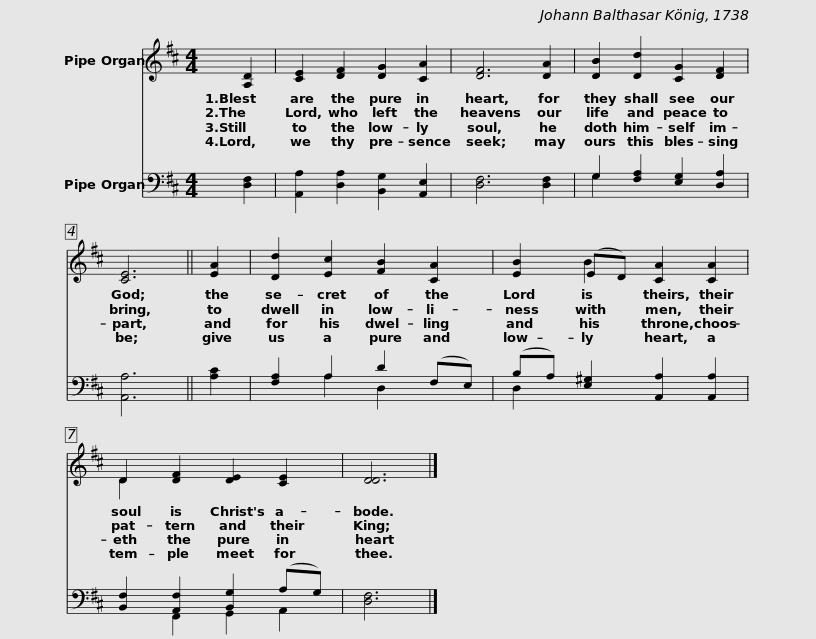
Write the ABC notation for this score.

X:1
%%score ( 1 2 ) ( 3 4 )
L:1/8
M:4/4
I:linebreak $
K:D
V:1 treble
V:2 treble
V:3 bass
V:4 bass
V:1
 [A,D]2 | [CE]2 [DF]2 [DG]2 [CA]2 | [DF]6 [DA]2 | [DB]2 [Dd]2 [CG]2 [DF]2 | [CE]6 ||$ %5
 [EA]2 | [Dd]2 [Ec]2 [FB]2 [CA]2 | [EB]2 (ED) [CA]2 [CA]2 | D2 [DF]2 [DE]2 [CE]2 | [DD]6 |] %10
V:2
 x2 | x8 | x8 | x8 | x6 ||$ %5
 x2 | x8 | x2 B2 x4 | D2 x6 | x6 |] %10
V:3
 [D,F,]2 | [A,,A,]2 [D,A,]2 [B,,G,]2 [A,,E,]2 | [D,F,]6 [D,F,]2 | G,2 [F,A,]2 [E,G,]2 [D,A,]2 | [A,,A,]6 ||$ %5
 [A,C]2 | [F,A,]2 A,2 D2 (F,E,) | (B,A,) [E,^G,]2 [A,,A,]2 [A,,A,]2 | [B,,F,]2 [A,,F,]2 [B,,G,]2 (A,G,) | [D,F,]6 |] %10
V:4
 x2 | x8 | x8 | G,2 x6 | x6 ||$ %5
 x2 | x2 A,2 D,2 x2 | D,2 x6 | x2 F,,2 G,,2 A,,2 | x6 |] %10
